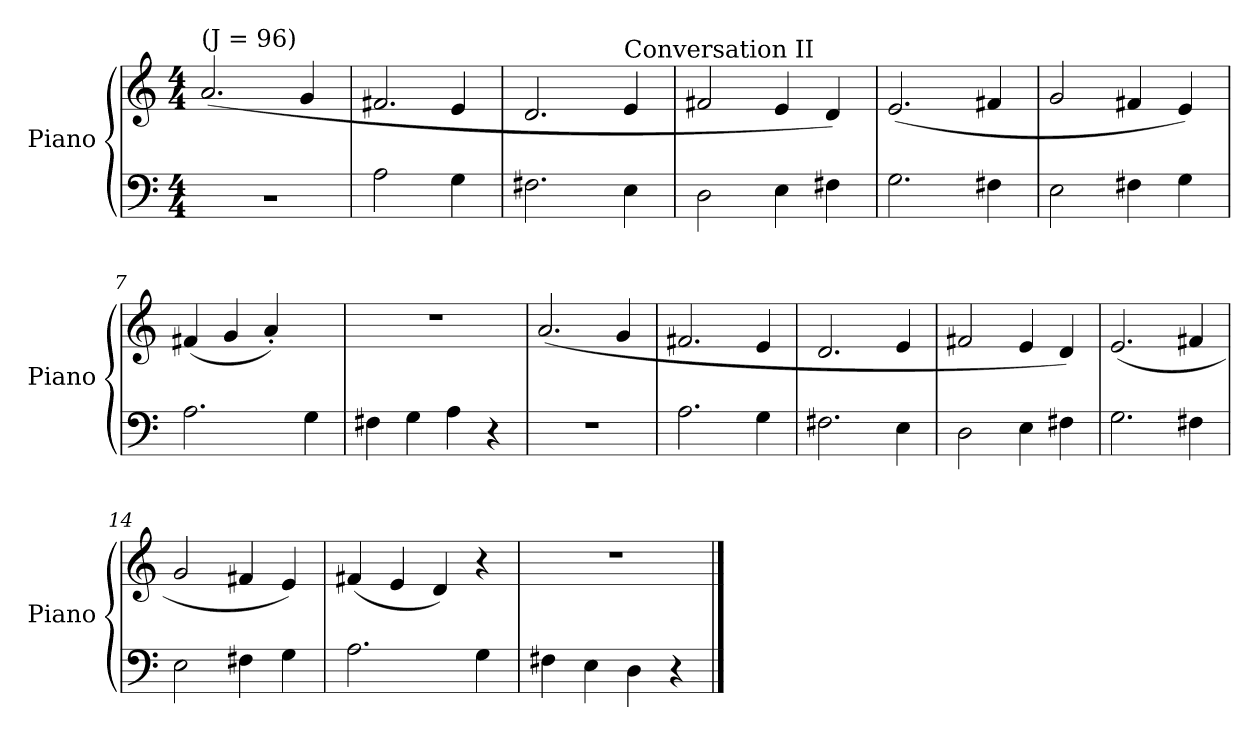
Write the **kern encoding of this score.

**kern	**kern
*part1	*part1
*staff2	*staff1
*I"Piano	*
*I'Piano	*
*clefF4	*clefG2
*M4/4	*M4/4
=1	=1
!	!LO:TX:a:t=(J = 96)
1rE	(>2.a/
.	4g/
=2	=2
*	*^
2A\	2.f#X/	2ryy
4G\	.	4e/
*	*v	*v
=3	=3
2.F#X\	2.d/
!	!LO:TX:a:t=Conversation II
4E\	4e/
=4	=4
2D\	2f#X/
4E\	4e/
4F#X\	4d/)
=5	=5
2.G\	(>2.e/
4F#X\	4f#X/
=6	=6
2E\	2g/
4F#X\	4f#X/
4G\	4e/)
=7	=7
2.A\	(<4f#X/
.	4g/
.	4a'</)
4G\	4ryy
=8	=8
4F#X\	1rdd
4G\	.
4A\	.
4r	.
!!LO:LB:g=z
=9	=9
1rF	(>2.a/
.	4g/
=10	=10
2.A\	2.f#X/
4G\	4e/
=11	=11
2.F#X\	2.d/
4E\	4e/
=12	=12
2D\	2f#X/
4E\	4e/
4F#X\	4d/)
=13	=13
2.G\	(>2.e/
4F#X\	4f#X/
=14	=14
2E\	2g/
4F#X\	4f#X/
4G\	4e/)
=15	=15
2.A\	(<4f#X/
.	4e/
.	4d/)
4G\	4r
=16	=16
4F#X\	1rdd
4E\	.
4D\	.
4r	.
==	==
*-	*-
